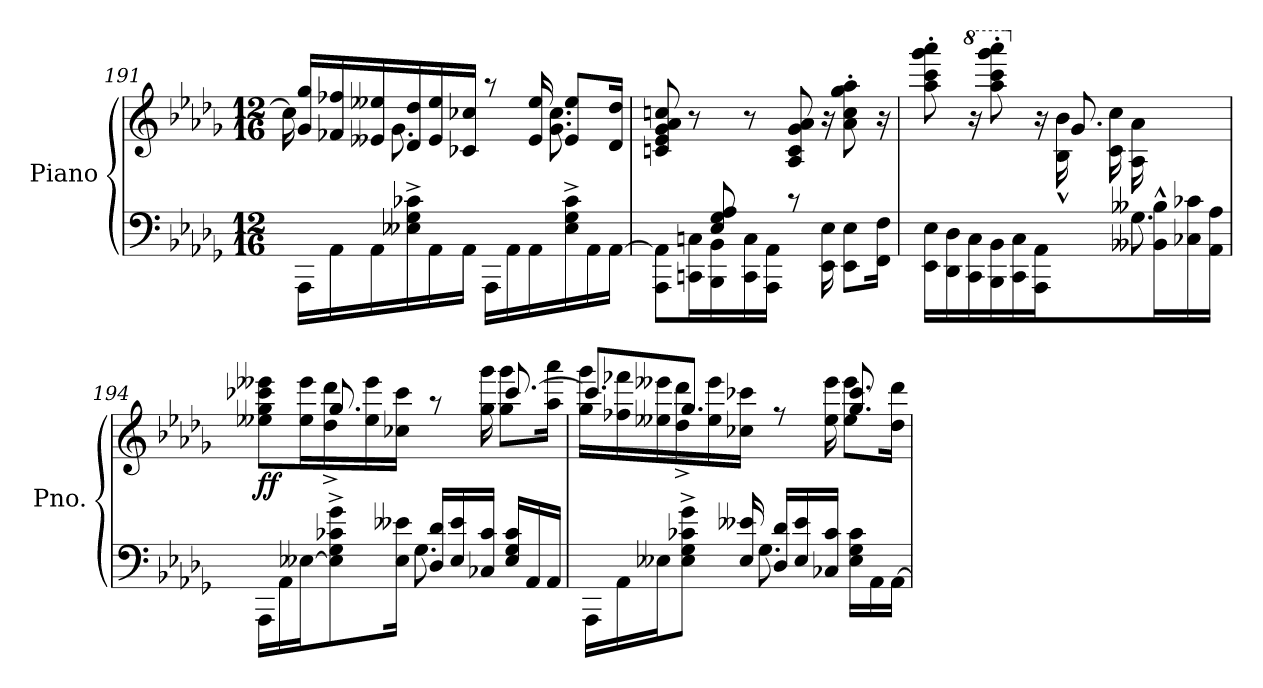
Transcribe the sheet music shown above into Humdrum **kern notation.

**kern	**kern	**dynam
*part1	*part1	*part1
*staff2	*staff1	*staff1/2
*I"Piano	*	*
*I'Pno.	*	*
!!LO:LB:g=z
*clefF4	*clefG2	*
*k[b-e-a-d-g-]	*k[b-e-a-d-g-]	*
*D-:	*D-:	*
*M12/16	*M12/16	*
=191	=191	=191
*	*^	*
16AAA-\LL	16g-/ 16gg-/LL	16cc-\]	.
16AA-\	16f-X/ 16ff-X/	8ryy	.
16AA-\	16e--X/ 16ee--X/	.	.
16E--X\^ 16G-\^ 16c-X\^	16d-/ 16dd-/	8.g-\	.
16AA-\	16e--/ 16ee--/	.	.
16AA-\JJ	16c-X/ 16cc-X/JJ	.	.
16AAA-\LL	8raa	8.ryy	.
16AA-\	.	.	.
16AA-\	16e--/ 16ee--/	.	.
16E--\^ 16G-\^ 16c-\^	8e--/ 8ee--/L	8.g-\ 8.cc-\	.
16AA-\	.	.	.
[16AA-\JJ	16d-/ 16dd-/Jk	.	.
*	*v	*v	*
!!LO:PB:g=z
=192	=192	=192
*^	*	*
8.ryy	8AAA-\ 8AA-\]L	8cn/ 8e-/ 8g-/ 8a-/ 8ccn/	.
.	16CCn\ 16Cn\L	8r	.
8E-/ 8G-/ 8A-/	16BBB-\ 16BB-\	.	.
.	16CC\ 16C\	8r	.
16ryy	16AAA-\ 16AA-\JJ	.	.
8rc	8ryy	8A-/ 8c/ 8g-/ 8a-/	.
4ryy	16EE-\ 16E-\	16r	.
.	8EE-\ 8E-\L	8a-\' 8cc\' 8gg-\' 8aa-\'	.
.	16FF\ 16F\Jk	16r	.
=193	=193	=193	=193
*	*	*^	*
16EE-\ 16E-\LL	16ryy	8aa-\' 8ccc\' 8ggg-\' 8aaa-\'	4.ryy	.
*v	*v	*	*	*
16DD-\ 16D-\	.	.	.
*	*8va	*	*
16CC\ 16C\	16r	.	.
16BBB-\ 16BB-\	8aaa-\' 8cccc\' 8gggg-\' 8aaaa-\'	.	.
16CC\ 16C\	.	.	.
*	*X8va	*	*
16AAA-\ 16AA-\JJ	16r	.	.
8.ryy	8.g-/	16B-\^^ 16b-\^^LL	.
.	.	16c\ 16cc\	.
.	.	16A-\ 16a-\	.
*^	*	*	*
16BB--X/^^ 16B--X/^^	8.G-\	8.ryy	8.ryy	.
16C-X/ 16c-X/	.	.	.	.
16AA-/ 16A-/JJ	.	.	.	.
=194	=194	=194	=194	=194
!	!	!	!	!LO:DY:b
16AAA-\LL	4.ryy	8.ryy	8ee--X\ 8gg-\ 8ccc-X\ 8eee--X\L	ff
16AA-\	.	.	.	.
[16E--X\J	.	.	16ee--\ 16eee--\L	.
8E--\]^ 8G-\^ 8c-X\^ 8g-\^	.	8.gg-/	16dd-\^ 16ddd-\^	.
.	.	.	16ee--\ 16eee--\	.
16E--\ 16e--X\Jk	.	.	16cc-X\ 16ccc-\JJ	.
16D-/ 16d-/LL	8.G-\	8raa	8ryy	.
16E--/ 16e--/	.	.	.	.
16C-X/ 16c-/JJ	.	16ryy	16gg-\ 16ggg-\	.
16E--/ 16G-/ 16c-/LL	8.ryy	[8.ccc-/	8gg-\ 8ggg-\L	.
16AA-/	.	.	.	.
16AA-/JJ	.	.	16aa-\ 16aaa-\Jk	.
!!LO:LB:g=z	!!
=195	=195	=195	=195	=195
4ryy	16AAA-\LL	8.ccc-/L]	16gg-\ 16ggg-\LL	.
.	16AA-\	.	16ff-X\ 16fff-X\	.
.	16E--X\J	.	16ee--X\ 16eee--X\	.
.	8E--\^ 8G-\^ 8c-X\^ 8g-\^J	8.gg-/J	16dd-\^ 16ddd-\^	.
16ryy	.	.	16ee--\ 16eee--\	.
16E--/ 16e--X/	16ryy	.	16cc-X\ 16ccc-X\JJ	.
16D-/ 16d-/LL	8.G-\	8.ryy	8rff	.
16E--/ 16e--/	.	.	.	.
16C-X/ 16c-/JJ	.	.	16ee--\ 16eee--\	.
8.ryy	16E--\ 16G-\ 16c-\LL	8.gg-/ 8.ccc-/	8ee--\ 8eee--\L	.
.	16AA-\	.	.	.
.	[16AA-\JJ	.	16dd-\ 16ddd-\Jk	.
*v	*v	*	*	*
*	*v	*v	*
=	=	=
*-	*-	*-
